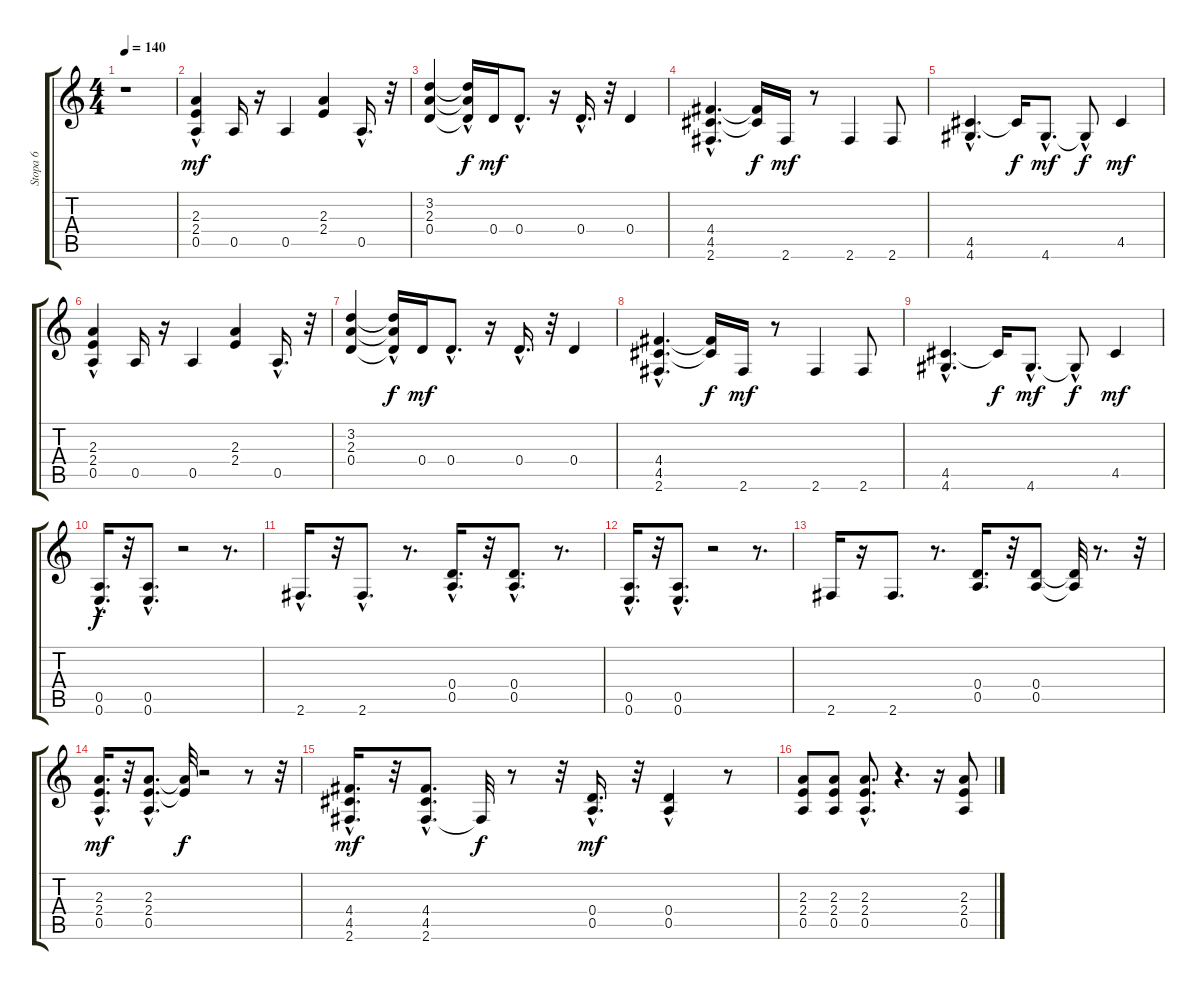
\track ("Stopa 6" "Stopa 6") {instrument overdrivenguitar}
\staff {score tabs}
\tuning (E4 B3 G3 D3 A2 E2) {hide}
\ts (4 4)
\tempo 140
\clef g2
\ks c
r.1{dy mf instrument overdrivenguitar} |
(2.3 2.4 0.5{hac}).4 0.5.16 r.16 0.5.4 (2.3 2.4).4 0.5{hac}.16{d} r.32 |
(3.2 2.3 0.4).4 (3.2{hac t} 2.3{hac t} 0.4{t}).16{dy f} 0.4.16{dy mf} 0.4{hac}.8{d} r.16 0.4{hac}.16{d} r.32 0.4.4 |
(4.4{hac} 4.5{hac} 2.6{hac}).4{d} (4.4{t} 4.5{t}).16{dy f} 2.6.16{dy mf} r.8 2.6.4 2.6.8 |
(4.5{hac} 4.6{hac}).4{d} 4.5{t}.16{dy f} 4.6{hac}.8{d dy mf} 4.6{hac t}.8{dy f} 4.5.4{dy mf} |
(2.3 2.4 0.5{hac}).4 0.5.16 r.16 0.5.4 (2.3 2.4).4 0.5{hac}.16{d} r.32 |
(3.2 2.3 0.4).4 (3.2{hac t} 2.3{hac t} 0.4{t}).16{dy f} 0.4.16{dy mf} 0.4{hac}.8{d} r.16 0.4{hac}.16{d} r.32 0.4.4 |
(4.4{hac} 4.5{hac} 2.6{hac}).4{d} (4.4{t} 4.5{t}).16{dy f} 2.6.16{dy mf} r.8 2.6.4 2.6.8 |
(4.5{hac} 4.6{hac}).4{d} 4.5{t}.16{dy f} 4.6{hac}.8{d dy mf} 4.6{hac t}.8{dy f} 4.5.4{dy mf} |
(0.5{hac} 0.6{hac}).16{d dy f} r.32 (0.5{hac} 0.6).8{d} r.2 r.8{d} |
2.6{hac}.16{d} r.32 2.6{hac}.8{d} r.8{d} (0.4{hac} 0.5{hac}).16{d} r.32 (0.4{hac} 0.5{hac}).8{d} r.8{d} |
(0.5{hac} 0.6).16{d} r.32 (0.5{hac} 0.6{hac}).8{d} r.2 r.8{d} |
2.6.16 r.16 2.6.8{d} r.8{d} (0.4 0.5).16{d} r.32 (0.4 0.5).8 (0.4{t} 0.5{t}).32 r.8{d} r.32 |
(2.3{hac} 2.4{hac} 0.5{hac}).16{d dy mf} r.32 (2.3{hac} 2.4{hac} 0.5{hac}).8{d} (2.3{t} 2.4{t}).32{dy f} r.2 r.8 r.32 |
(4.4{hac} 4.5{hac} 2.6{hac}).16{d dy mf} r.32 (4.4{hac} 4.5 2.6{hac}).8{d} 2.6{t}.32{dy f} r.8 r.32 (0.4{hac} 0.5).16{d dy mf} r.32 (0.4 0.5{hac}).4 r.8 |
(2.3 2.4 0.5).8 (2.3 2.4 0.5).8 (2.3{hac} 2.4 0.5).8{d} r.4{d} r.16 (2.3 2.4 0.5).8
